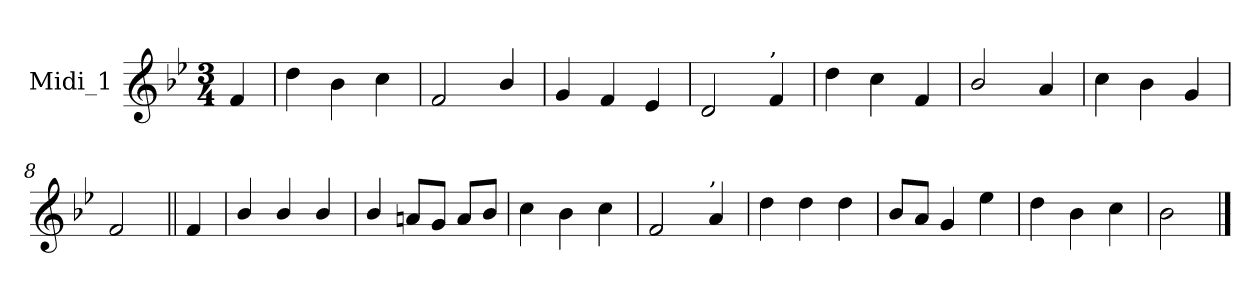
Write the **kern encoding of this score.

**kern
*part1
*staff1
*I"Midi_1
*clefG2
*k[b-e-]
*B-:
*M3/4
=
4f
=1
4dd
4b-
4cc
=2
2f
4b-/
=3
4g
4f
4e-
=4
2d
!LO:TX:a:t=,
4f
=5
4dd
4cc
4f
!!LO:LB:g=z
=6
2b-/
4a
=7
4cc
4b-
4g
=8
2f
=9||
4f
=10
4b-/
4b-/
4b-/
=11
4b-/
8anL
8gJ
8aL
8b-J
!!LO:LB:g=z
=12
4cc
4b-
4cc
=13
2f
!LO:TX:a:t=,
4a
=14
4dd
4dd
4dd
=15
8b-L
8aJ
4g
4ee-
=16
4dd
4b-
4cc
=17
2b-
==
*-
